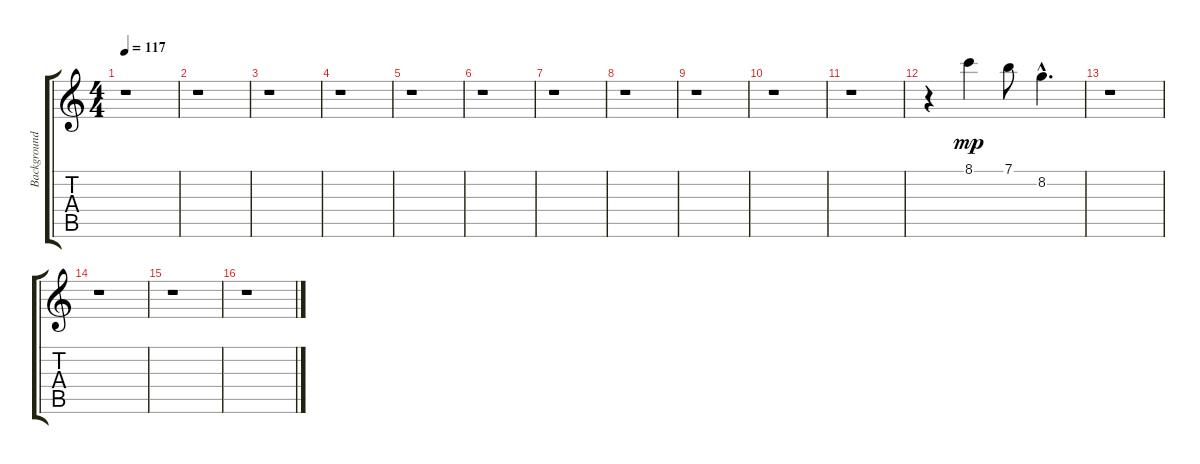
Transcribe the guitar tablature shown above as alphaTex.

\track ("Background Vocals" "Background") {instrument acousticguitarnylon}
\staff {score tabs}
\tuning (E4 B3 G3 D3 A2 E2) {hide}
\ts (4 4)
\tempo 117
\clef g2
\ks c
r.1{dy mp instrument acousticguitarnylon} |
r.1 |
r.1 |
r.1 |
r.1 |
r.1 |
r.1 |
r.1 |
r.1 |
r.1 |
r.1 |
r.4 8.1.4 7.1.8 8.2{hac}.4{d} |
r.1 |
r.1 |
r.1 |
r.1
